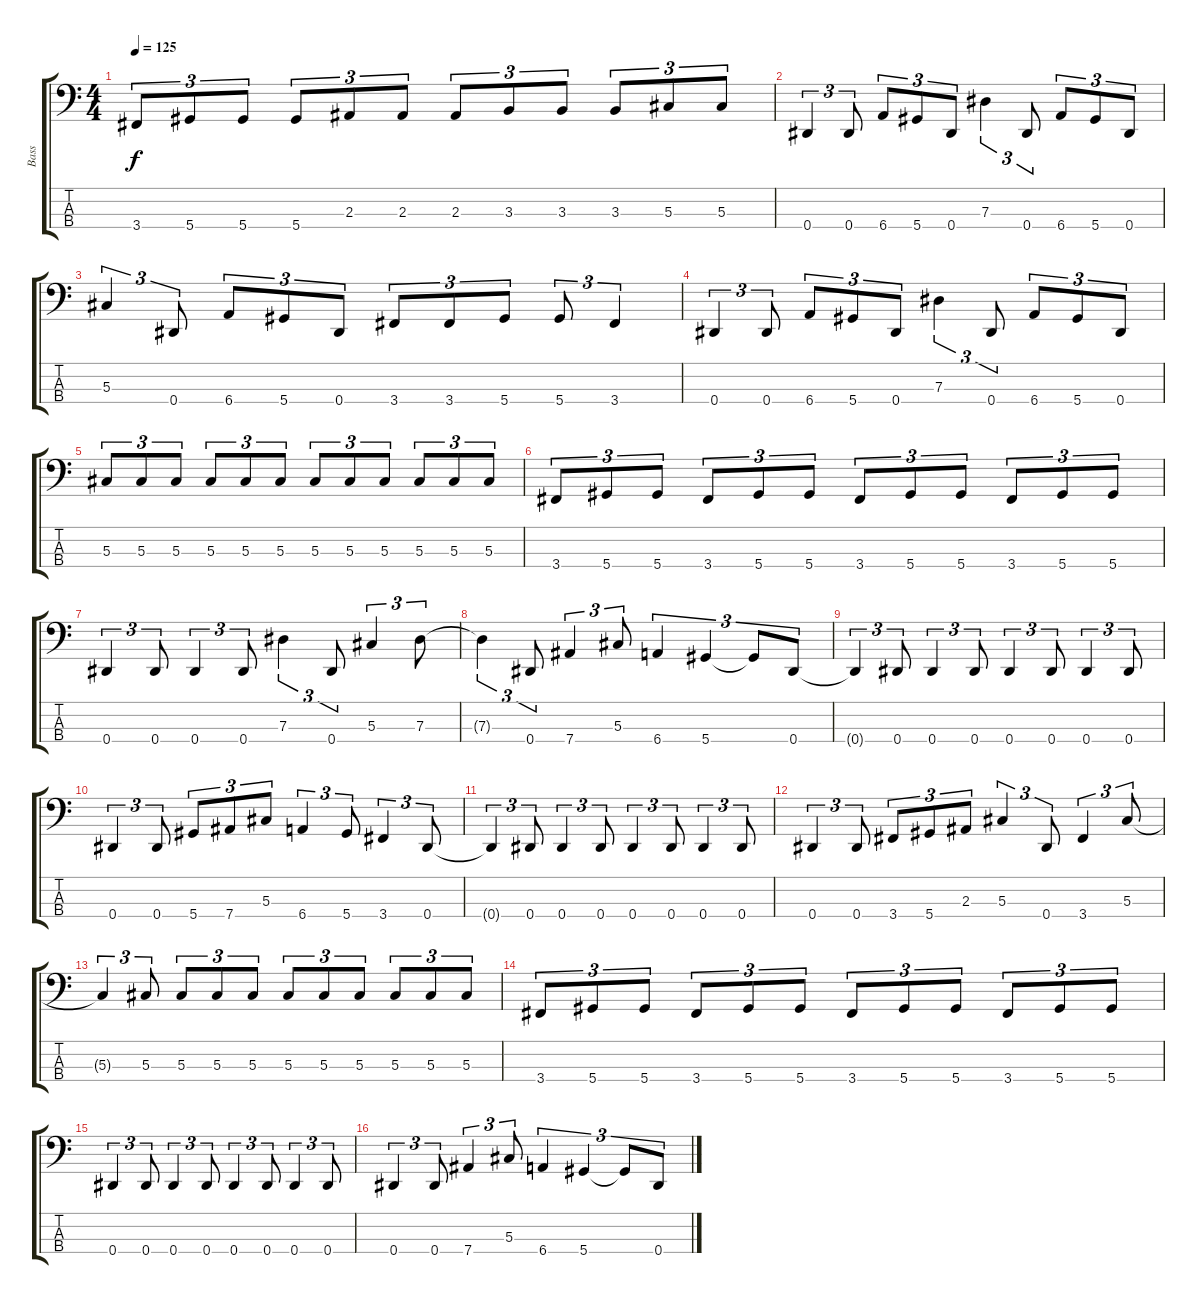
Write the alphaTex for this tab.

\track ("Bass" "Bass") {instrument electricbassfinger}
\staff {score tabs}
\tuning (Gb2 Db2 Ab1 Eb1) {hide}
\ts (4 4)
\tempo 125
\clef f4
\ks c
3.4.8{tu (3 2) dy f} 5.4.8{tu (3 2)} 5.4.8{tu (3 2)} 5.4.8{tu (3 2)} 2.3.8{tu (3 2)} 2.3.8{tu (3 2)} 2.3.8{tu (3 2)} 3.3.8{tu (3 2)} 3.3.8{tu (3 2)} 3.3.8{tu (3 2)} 5.3.8{tu (3 2)} 5.3.8{tu (3 2)} |
0.4.4{tu (3 2)} 0.4.8{tu (3 2)} 6.4.8{tu (3 2)} 5.4.8{tu (3 2)} 0.4.8{tu (3 2)} 7.3.4{tu (3 2)} 0.4.8{tu (3 2)} 6.4.8{tu (3 2)} 5.4.8{tu (3 2)} 0.4.8{tu (3 2)} |
5.3.4{tu (3 2)} 0.4.8{tu (3 2)} 6.4.8{tu (3 2)} 5.4.8{tu (3 2)} 0.4.8{tu (3 2)} 3.4.8{tu (3 2)} 3.4.8{tu (3 2)} 5.4.8{tu (3 2)} 5.4.8{tu (3 2)} 3.4.4{tu (3 2)} |
0.4.4{tu (3 2)} 0.4.8{tu (3 2)} 6.4.8{tu (3 2)} 5.4.8{tu (3 2)} 0.4.8{tu (3 2)} 7.3.4{tu (3 2)} 0.4.8{tu (3 2)} 6.4.8{tu (3 2)} 5.4.8{tu (3 2)} 0.4.8{tu (3 2)} |
5.3.8{tu (3 2)} 5.3.8{tu (3 2)} 5.3.8{tu (3 2)} 5.3.8{tu (3 2)} 5.3.8{tu (3 2)} 5.3.8{tu (3 2)} 5.3.8{tu (3 2)} 5.3.8{tu (3 2)} 5.3.8{tu (3 2)} 5.3.8{tu (3 2)} 5.3.8{tu (3 2)} 5.3.8{tu (3 2)} |
3.4.8{tu (3 2)} 5.4.8{tu (3 2)} 5.4.8{tu (3 2)} 3.4.8{tu (3 2)} 5.4.8{tu (3 2)} 5.4.8{tu (3 2)} 3.4.8{tu (3 2)} 5.4.8{tu (3 2)} 5.4.8{tu (3 2)} 3.4.8{tu (3 2)} 5.4.8{tu (3 2)} 5.4.8{tu (3 2)} |
0.4.4{tu (3 2)} 0.4.8{tu (3 2)} 0.4.4{tu (3 2)} 0.4.8{tu (3 2)} 7.3.4{tu (3 2)} 0.4.8{tu (3 2)} 5.3.4{tu (3 2)} 7.3.8{tu (3 2)} |
7.3{t}.4{tu (3 2)} 0.4.8{tu (3 2)} 7.4.4{tu (3 2)} 5.3.8{tu (3 2)} 6.4.4{tu (3 2)} 5.4.4{tu (3 2)} 5.4{t}.8{tu (3 2)} 0.4.8{tu (3 2)} |
0.4{t}.4{tu (3 2)} 0.4.8{tu (3 2)} 0.4.4{tu (3 2)} 0.4.8{tu (3 2)} 0.4.4{tu (3 2)} 0.4.8{tu (3 2)} 0.4.4{tu (3 2)} 0.4.8{tu (3 2)} |
0.4.4{tu (3 2)} 0.4.8{tu (3 2)} 5.4.8{tu (3 2)} 7.4.8{tu (3 2)} 5.3.8{tu (3 2)} 6.4.4{tu (3 2)} 5.4.8{tu (3 2)} 3.4.4{tu (3 2)} 0.4.8{tu (3 2)} |
0.4{t}.4{tu (3 2)} 0.4.8{tu (3 2)} 0.4.4{tu (3 2)} 0.4.8{tu (3 2)} 0.4.4{tu (3 2)} 0.4.8{tu (3 2)} 0.4.4{tu (3 2)} 0.4.8{tu (3 2)} |
0.4.4{tu (3 2)} 0.4.8{tu (3 2)} 3.4.8{tu (3 2)} 5.4.8{tu (3 2)} 2.3.8{tu (3 2)} 5.3.4{tu (3 2)} 0.4.8{tu (3 2)} 3.4.4{tu (3 2)} 5.3.8{tu (3 2)} |
5.3{t}.4{tu (3 2)} 5.3.8{tu (3 2)} 5.3.8{tu (3 2)} 5.3.8{tu (3 2)} 5.3.8{tu (3 2)} 5.3.8{tu (3 2)} 5.3.8{tu (3 2)} 5.3.8{tu (3 2)} 5.3.8{tu (3 2)} 5.3.8{tu (3 2)} 5.3.8{tu (3 2)} |
3.4.8{tu (3 2)} 5.4.8{tu (3 2)} 5.4.8{tu (3 2)} 3.4.8{tu (3 2)} 5.4.8{tu (3 2)} 5.4.8{tu (3 2)} 3.4.8{tu (3 2)} 5.4.8{tu (3 2)} 5.4.8{tu (3 2)} 3.4.8{tu (3 2)} 5.4.8{tu (3 2)} 5.4.8{tu (3 2)} |
0.4.4{tu (3 2)} 0.4.8{tu (3 2)} 0.4.4{tu (3 2)} 0.4.8{tu (3 2)} 0.4.4{tu (3 2)} 0.4.8{tu (3 2)} 0.4.4{tu (3 2)} 0.4.8{tu (3 2)} |
0.4.4{tu (3 2)} 0.4.8{tu (3 2)} 7.4.4{tu (3 2)} 5.3.8{tu (3 2)} 6.4.4{tu (3 2)} 5.4.4{tu (3 2)} 5.4{t}.8{tu (3 2)} 0.4.8{tu (3 2)}
